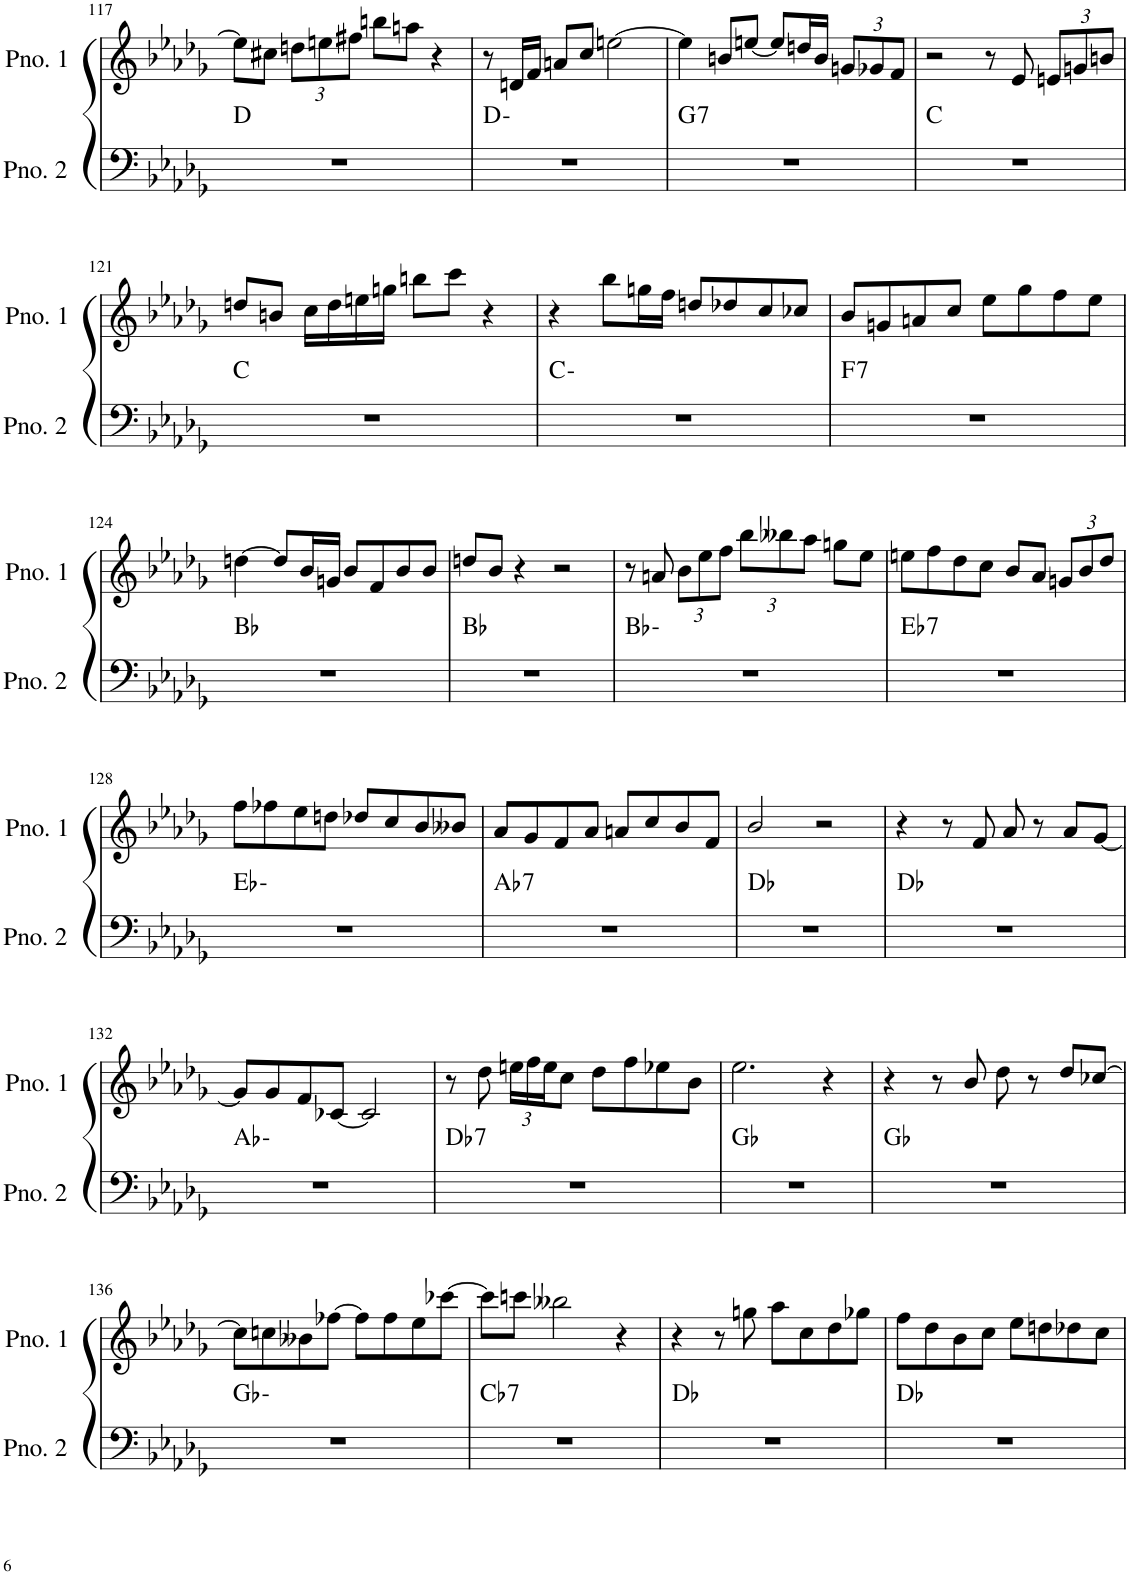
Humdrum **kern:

**kern	**harte	**kern
*part2	*part2	*part1
*staff2	*	*staff1
*I"ピアノ 2	*	*I"ピアノ 1
!!LO:PB:g=z
*clefF4	*	*clefG2
*k[b-e-a-d-g-]	*	*k[b-e-a-d-g-]
*M4/4	*	*M4/4
=117	=117	=117
1r	D:maj	8ee\L]
.	.	8cc#X\J
*	*	*Xbrackettup
.	.	12ddn\L
.	.	12een\
.	.	12ff#X\J
.	.	8bbn\L
.	.	8aan\J
.	.	4r
=118	=118	=118
1r	D:min	8r
.	.	16dn/LL
.	.	16f/JJ
.	.	8an/L
.	.	8cc/J
.	.	[2een\
=119	=119	=119
!	!LO:H:kt=7	!
1r	G:7	4ee\]
.	.	8bn/L
.	.	[8een/J
.	.	8ee/L]
.	.	16ddn/L
.	.	16b/JJ
.	.	12gn/L
.	.	12g-X/
.	.	12f/J
=120	=120	=120
1r	C:maj	2r
.	.	8r
.	.	8e-/
.	.	12en/L
.	.	12gn/
.	.	12bn/J
!!LO:LB:g=z
=121	=121	=121
1r	C:maj	8ddn/L
.	.	8bn/J
.	.	16cc\LL
.	.	16dd\
.	.	16een\
.	.	16ggn\JJ
.	.	8bbn\L
.	.	8ccc\J
.	.	4r
=122	=122	=122
1r	C:min	4r
.	.	8bb-\L
.	.	16ggn\L
.	.	16ff\JJ
.	.	8ddn/L
.	.	8dd-X/
.	.	8cc/
.	.	8cc-X/J
=123	=123	=123
!	!LO:H:kt=7	!
1r	F:7	8b-/L
.	.	8gn/
.	.	8an/
.	.	8cc/J
.	.	8ee-\L
.	.	8gg-\
.	.	8ff\
.	.	8ee-\J
!!LO:LB:g=z
=124	=124	=124
1r	Bb:maj	[4ddn\
.	.	8dd/L]
.	.	16b-/L
.	.	16gn/JJ
.	.	8b-/L
.	.	8f/
.	.	8b-/
.	.	8b-/J
=125	=125	=125
1r	Bb:maj	8ddn/L
.	.	8b-/J
.	.	4r
.	.	2r
=126	=126	=126
1r	Bb:min	8r
.	.	8an/
.	.	12b-\L
.	.	12ee-\
.	.	12ff\J
.	.	12bb-\L
.	.	12bb--X\
.	.	12aa-\J
.	.	8ggn\L
.	.	8ee-\J
=127	=127	=127
!	!LO:H:kt=7	!
1r	Eb:7	8een\L
.	.	8ff\
.	.	8dd-\
.	.	8cc\J
.	.	8b-/L
.	.	8a-/J
.	.	12gn/L
.	.	12b-/
.	.	12dd-/J
!!LO:LB:g=z
=128	=128	=128
1r	Eb:min	8ff\L
.	.	8ff-X\
.	.	8ee-\
.	.	8ddn\J
.	.	8dd-X/L
.	.	8cc/
.	.	8b-/
.	.	8b--X/J
=129	=129	=129
!	!LO:H:kt=7	!
1r	Ab:7	8a-/L
.	.	8g-/
.	.	8f/
.	.	8a-/J
.	.	8an/L
.	.	8cc/
.	.	8b-/
.	.	8f/J
=130	=130	=130
1r	Db:maj	2b-/
.	.	2r
=131	=131	=131
1r	Db:maj	4r
.	.	8r
.	.	8f/
.	.	8a-/
.	.	8r
.	.	8a-/L
.	.	[8g-/J
!!LO:LB:g=z
=132	=132	=132
1r	Ab:min	8g-/L]
.	.	8g-/
.	.	8f/
.	.	[8c-X/J
.	.	2c-/]
=133	=133	=133
!	!LO:H:kt=7	!
1r	Db:7	8r
.	.	8dd-\
.	.	24een\LL
.	.	24ff\
.	.	24ee\J
.	.	8cc\J
.	.	8dd-\L
.	.	8ff\
.	.	8ee-X\
.	.	8b-\J
=134	=134	=134
1r	Gb:maj	2.ee-\
.	.	4r
=135	=135	=135
1r	Gb:maj	4r
.	.	8r
.	.	8b-/
.	.	8dd-\
.	.	8r
.	.	8dd-/L
.	.	[8cc-X/J
!!LO:LB:g=z
=136	=136	=136
1r	Gb:min	8cc-\L]
.	.	8ccn\
.	.	8b--X\
.	.	[8ff-X\J
.	.	8ff-\L]
.	.	8ff-\
.	.	8ee-\
.	.	[8ccc-X\J
=137	=137	=137
!	!LO:H:kt=7	!
1r	Cb:7	8ccc-\L]
.	.	8cccn\J
.	.	2bb--X\
.	.	4r
=138	=138	=138
1r	Db:maj	4r
.	.	8r
.	.	8ggn\
.	.	8aa-\L
.	.	8cc\
.	.	8dd-\
.	.	8gg-X\J
=139	=139	=139
1r	Db:maj	8ff\L
.	.	8dd-\
.	.	8b-\
.	.	8cc\J
.	.	8ee-\L
.	.	8ddn\
.	.	8dd-X\
.	.	8cc\J
=	=	=
*-	*-	*-
